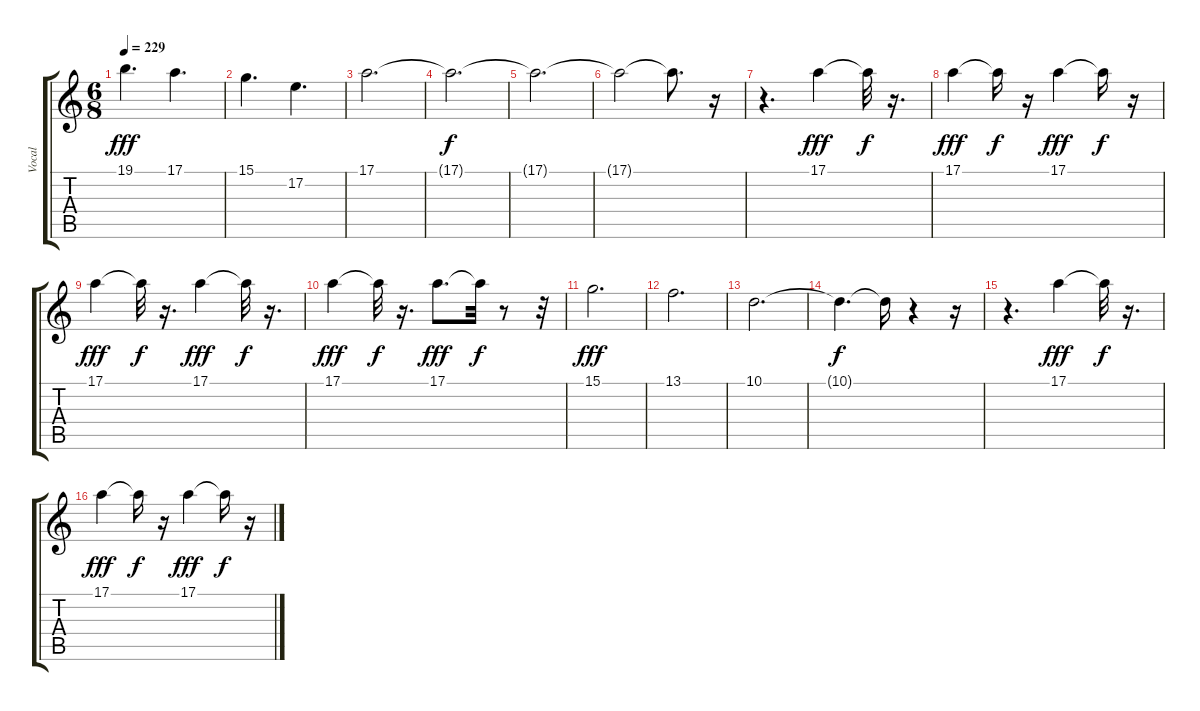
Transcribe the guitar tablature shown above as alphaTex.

\track ("Vocal" "Vocal") {instrument fx5brightness}
\staff {score tabs}
\tuning (E4 B3 G3 D3 A2 E2) {hide}
\ts (6 8)
\tempo 229
\clef g2
\ks c
19.1.4{d dy fff} 17.1.4{d} |
15.1.4{d} 17.2.4{d} |
17.1.2{d} |
17.1{t}.2{d dy f} |
17.1{t}.2{d} |
17.1{t}.2 17.1{t}.8{d} r.16 |
r.4{d} 17.1.4{dy fff} 17.1{t}.32{dy f} r.16{d} |
17.1.4{dy fff} 17.1{t}.16{dy f} r.16 17.1.4{dy fff} 17.1{t}.16{dy f} r.16 |
17.1.4{dy fff} 17.1{t}.32{dy f} r.16{d} 17.1.4{dy fff} 17.1{t}.32{dy f} r.16{d} |
17.1.4{dy fff} 17.1{t}.32{dy f} r.16{d} 17.1.8{d dy fff} 17.1{t}.32{dy f} r.8 r.32 |
15.1.2{d dy fff} |
13.1.2{d} |
10.1.2{d} |
10.1{t}.4{d dy f} 10.1{t}.16 r.4 r.16 |
r.4{d} 17.1.4{dy fff} 17.1{t}.32{dy f} r.16{d} |
17.1.4{dy fff} 17.1{t}.16{dy f} r.16 17.1.4{dy fff} 17.1{t}.16{dy f} r.16
